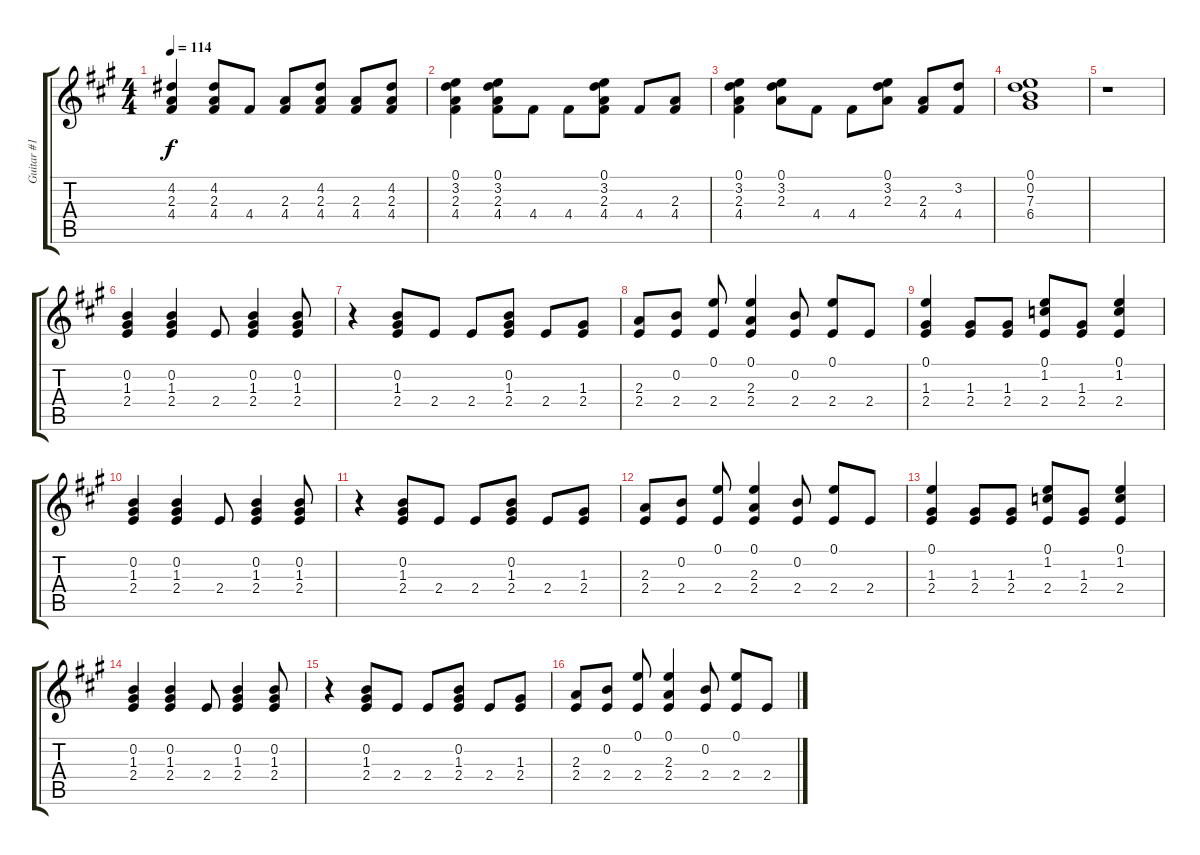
\track ("Guitar #1" "Guitar #1") {instrument acousticguitarnylon}
\staff {score tabs}
\tuning (E4 B3 G3 D3 A2 E2) {hide}
\ts (4 4)
\tempo 114
\clef g2
\ks a
(4.2 2.3 4.4).4{dy f} (4.2 2.3 4.4).8 4.4.8 (2.3 4.4).8 (4.2 2.3 4.4).8 (2.3 4.4).8 (4.2 2.3 4.4).8 |
(0.1 3.2 2.3 4.4).4 (0.1 3.2 2.3 4.4).8 4.4.8 4.4.8 (0.1 3.2 2.3 4.4).8 4.4.8 (2.3 4.4).8 |
(0.1 3.2 2.3 4.4).4 (0.1 3.2 2.3).8 4.4.8 4.4.8 (0.1 3.2 2.3).8 (2.3 4.4).8 (3.2 4.4).8 |
(0.1 0.2 7.3 6.4).1 |
r.1 |
(0.2 1.3 2.4).4 (0.2 1.3 2.4).4 2.4.8 (0.2 1.3 2.4).4 (0.2 1.3 2.4).8 |
r.4 (0.2 1.3 2.4).8 2.4.8 2.4.8 (0.2 1.3 2.4).8 2.4.8 (1.3 2.4).8 |
(2.3 2.4).8 (0.2 2.4).8 (0.1 2.4).8 (0.1 2.3 2.4).4 (0.2 2.4).8 (0.1 2.4).8 2.4.8 |
(0.1 1.3 2.4).4 (1.3 2.4).8 (1.3 2.4).8 (0.1 1.2 2.4).8 (1.3 2.4).8 (0.1 1.2 2.4).4 |
(0.2 1.3 2.4).4 (0.2 1.3 2.4).4 2.4.8 (0.2 1.3 2.4).4 (0.2 1.3 2.4).8 |
r.4 (0.2 1.3 2.4).8 2.4.8 2.4.8 (0.2 1.3 2.4).8 2.4.8 (1.3 2.4).8 |
(2.3 2.4).8 (0.2 2.4).8 (0.1 2.4).8 (0.1 2.3 2.4).4 (0.2 2.4).8 (0.1 2.4).8 2.4.8 |
(0.1 1.3 2.4).4 (1.3 2.4).8 (1.3 2.4).8 (0.1 1.2 2.4).8 (1.3 2.4).8 (0.1 1.2 2.4).4 |
(0.2 1.3 2.4).4 (0.2 1.3 2.4).4 2.4.8 (0.2 1.3 2.4).4 (0.2 1.3 2.4).8 |
r.4 (0.2 1.3 2.4).8 2.4.8 2.4.8 (0.2 1.3 2.4).8 2.4.8 (1.3 2.4).8 |
(2.3 2.4).8 (0.2 2.4).8 (0.1 2.4).8 (0.1 2.3 2.4).4 (0.2 2.4).8 (0.1 2.4).8 2.4.8
